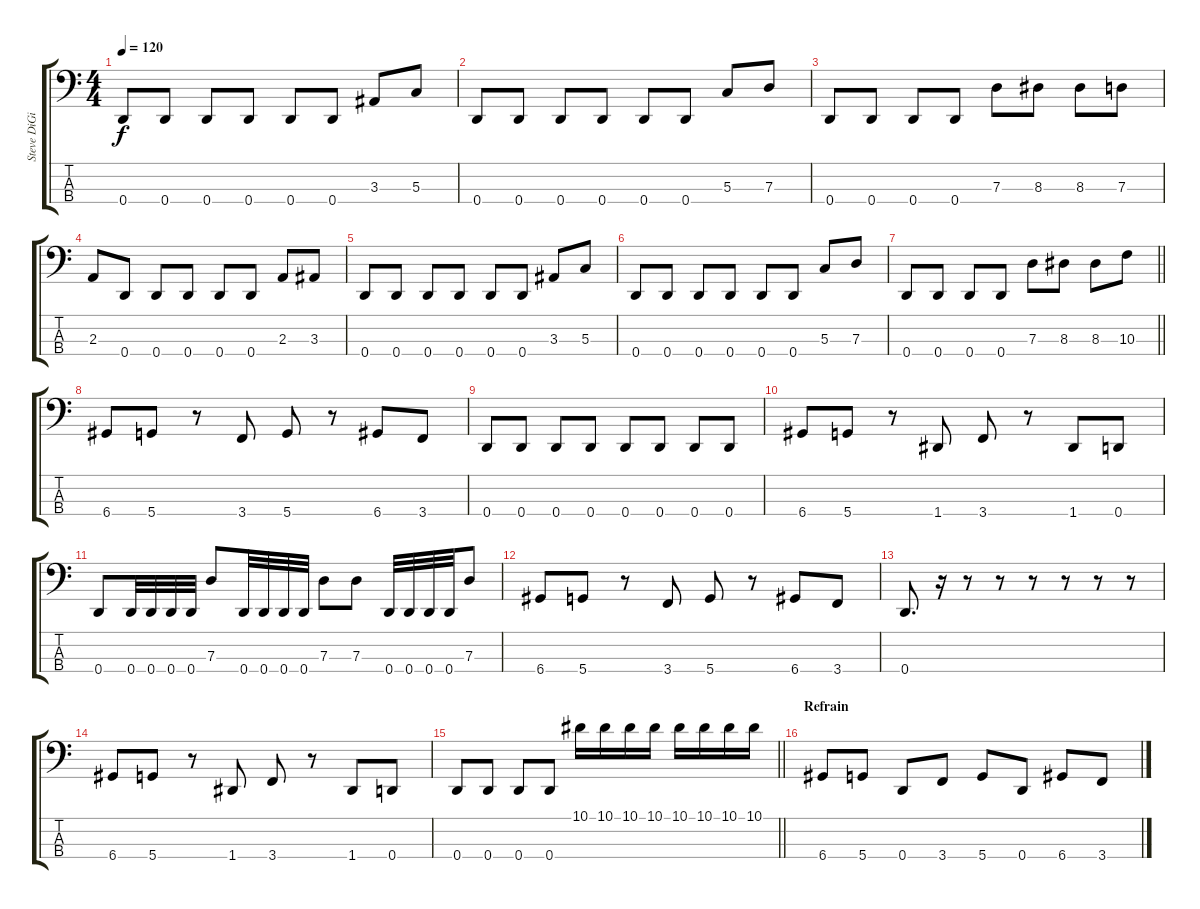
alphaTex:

\track ("Steve DiGiorgio - Bass" "Steve DiGi") {instrument fretlessbass}
\staff {score tabs}
\tuning (F2 C2 G1 D1) {hide}
\ts (4 4)
\tempo 120
\clef f4
\ks c
0.4.8{dy f} 0.4.8 0.4.8 0.4.8 0.4.8 0.4.8 3.3.8 5.3.8 |
0.4.8 0.4.8 0.4.8 0.4.8 0.4.8 0.4.8 5.3.8 7.3.8 |
0.4.8 0.4.8 0.4.8 0.4.8 7.3.8 8.3.8 8.3.8 7.3.8 |
2.3.8 0.4.8 0.4.8 0.4.8 0.4.8 0.4.8 2.3.8 3.3.8 |
0.4.8 0.4.8 0.4.8 0.4.8 0.4.8 0.4.8 3.3.8 5.3.8 |
0.4.8 0.4.8 0.4.8 0.4.8 0.4.8 0.4.8 5.3.8 7.3.8 |
\barLineRight lightlight
0.4.8 0.4.8 0.4.8 0.4.8 7.3.8 8.3.8 8.3.8 10.3.8 |
6.4.8 5.4.8 r.8 3.4.8 5.4.8 r.8 6.4.8 3.4.8 |
0.4.8 0.4.8 0.4.8 0.4.8 0.4.8 0.4.8 0.4.8 0.4.8 |
6.4.8 5.4.8 r.8 1.4.8 3.4.8 r.8 1.4.8 0.4.8 |
0.4.8 0.4.32 0.4.32 0.4.32 0.4.32 7.3.8 0.4.32 0.4.32 0.4.32 0.4.32 7.3.8 7.3.8 0.4.32 0.4.32 0.4.32 0.4.32 7.3.8 |
6.4.8 5.4.8 r.8 3.4.8 5.4.8 r.8 6.4.8 3.4.8 |
0.4.8{d} r.16 r.8 r.8 r.8 r.8 r.8 r.8 |
6.4.8 5.4.8 r.8 1.4.8 3.4.8 r.8 1.4.8 0.4.8 |
\barLineRight lightlight
0.4.8 0.4.8 0.4.8 0.4.8 10.1.16 10.1.16 10.1.16 10.1.16 10.1.16 10.1.16 10.1.16 10.1.16 |
\section ("" "Refrain")
6.4.8 5.4.8 0.4.8 3.4.8 5.4.8 0.4.8 6.4.8 3.4.8
